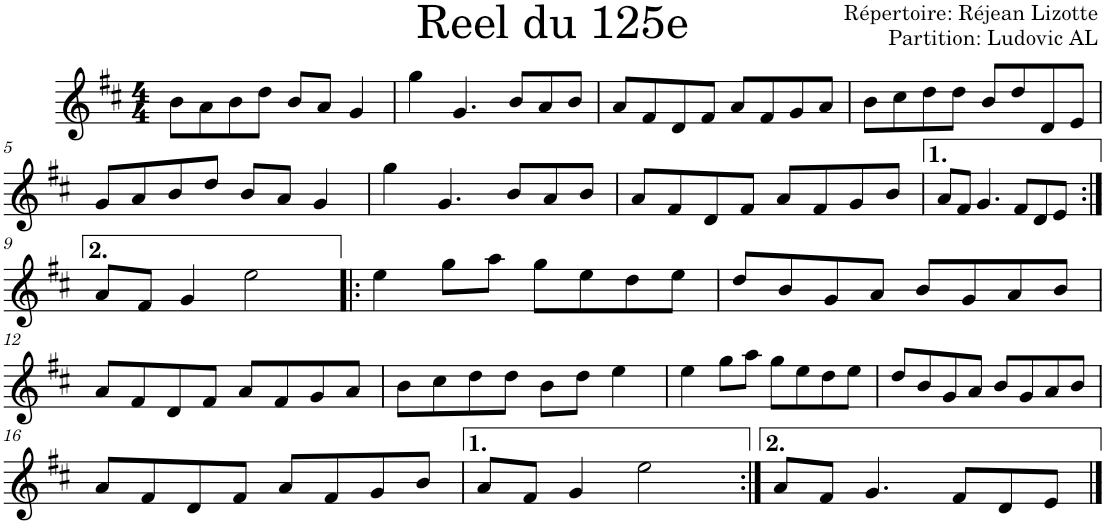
**kern
*part1
*staff1
*I"Violon
*I'Vln.
*clefG2
*k[f#c#]
*M4/4
=1
8b\L
8a\
8b\
8dd\J
8b/L
8a/J
4g/
=2
4gg\
4.g/
8b/L
8a/
8b/J
=3
8a/L
8f#/
8d/
8f#/J
8a/L
8f#/
8g/
8a/J
=4
8b\L
8cc#\
8dd\
8dd\J
8b/L
8dd/
8d/
8e/J
!!LO:LB:g=z
=5
8g/L
8a/
8b/
8dd/J
8b/L
8a/J
4g/
=6
4gg\
4.g/
8b/L
8a/
8b/J
=7
8a/L
8f#/
8d/
8f#/J
8a/L
8f#/
8g/
8b/J
=8
8a/L
8f#/J
4.g/
8f#/L
8d/
8e/J
!!LO:LB:g=z
=9:|!
8a/L
8f#/J
4g/
2ee\
=10!|:
4ee\
8gg\L
8aa\J
8gg\L
8ee\
8dd\
8ee\J
=11
8dd/L
8b/
8g/
8a/J
8b/L
8g/
8a/
8b/J
!!LO:LB:g=z
=12
8a/L
8f#/
8d/
8f#/J
8a/L
8f#/
8g/
8a/J
=13
8b\L
8cc#\
8dd\
8dd\J
8b\L
8dd\J
4ee\
=14
4ee\
8gg\L
8aa\J
8gg\L
8ee\
8dd\
8ee\J
=15
8dd/L
8b/
8g/
8a/J
8b/L
8g/
8a/
8b/J
!!LO:LB:g=z
=16
8a/L
8f#/
8d/
8f#/J
8a/L
8f#/
8g/
8b/J
=17
8a/L
8f#/J
4g/
2ee\
=18:|!
8a/L
8f#/J
4.g/
8f#/L
8d/
8e/J
==
*-
